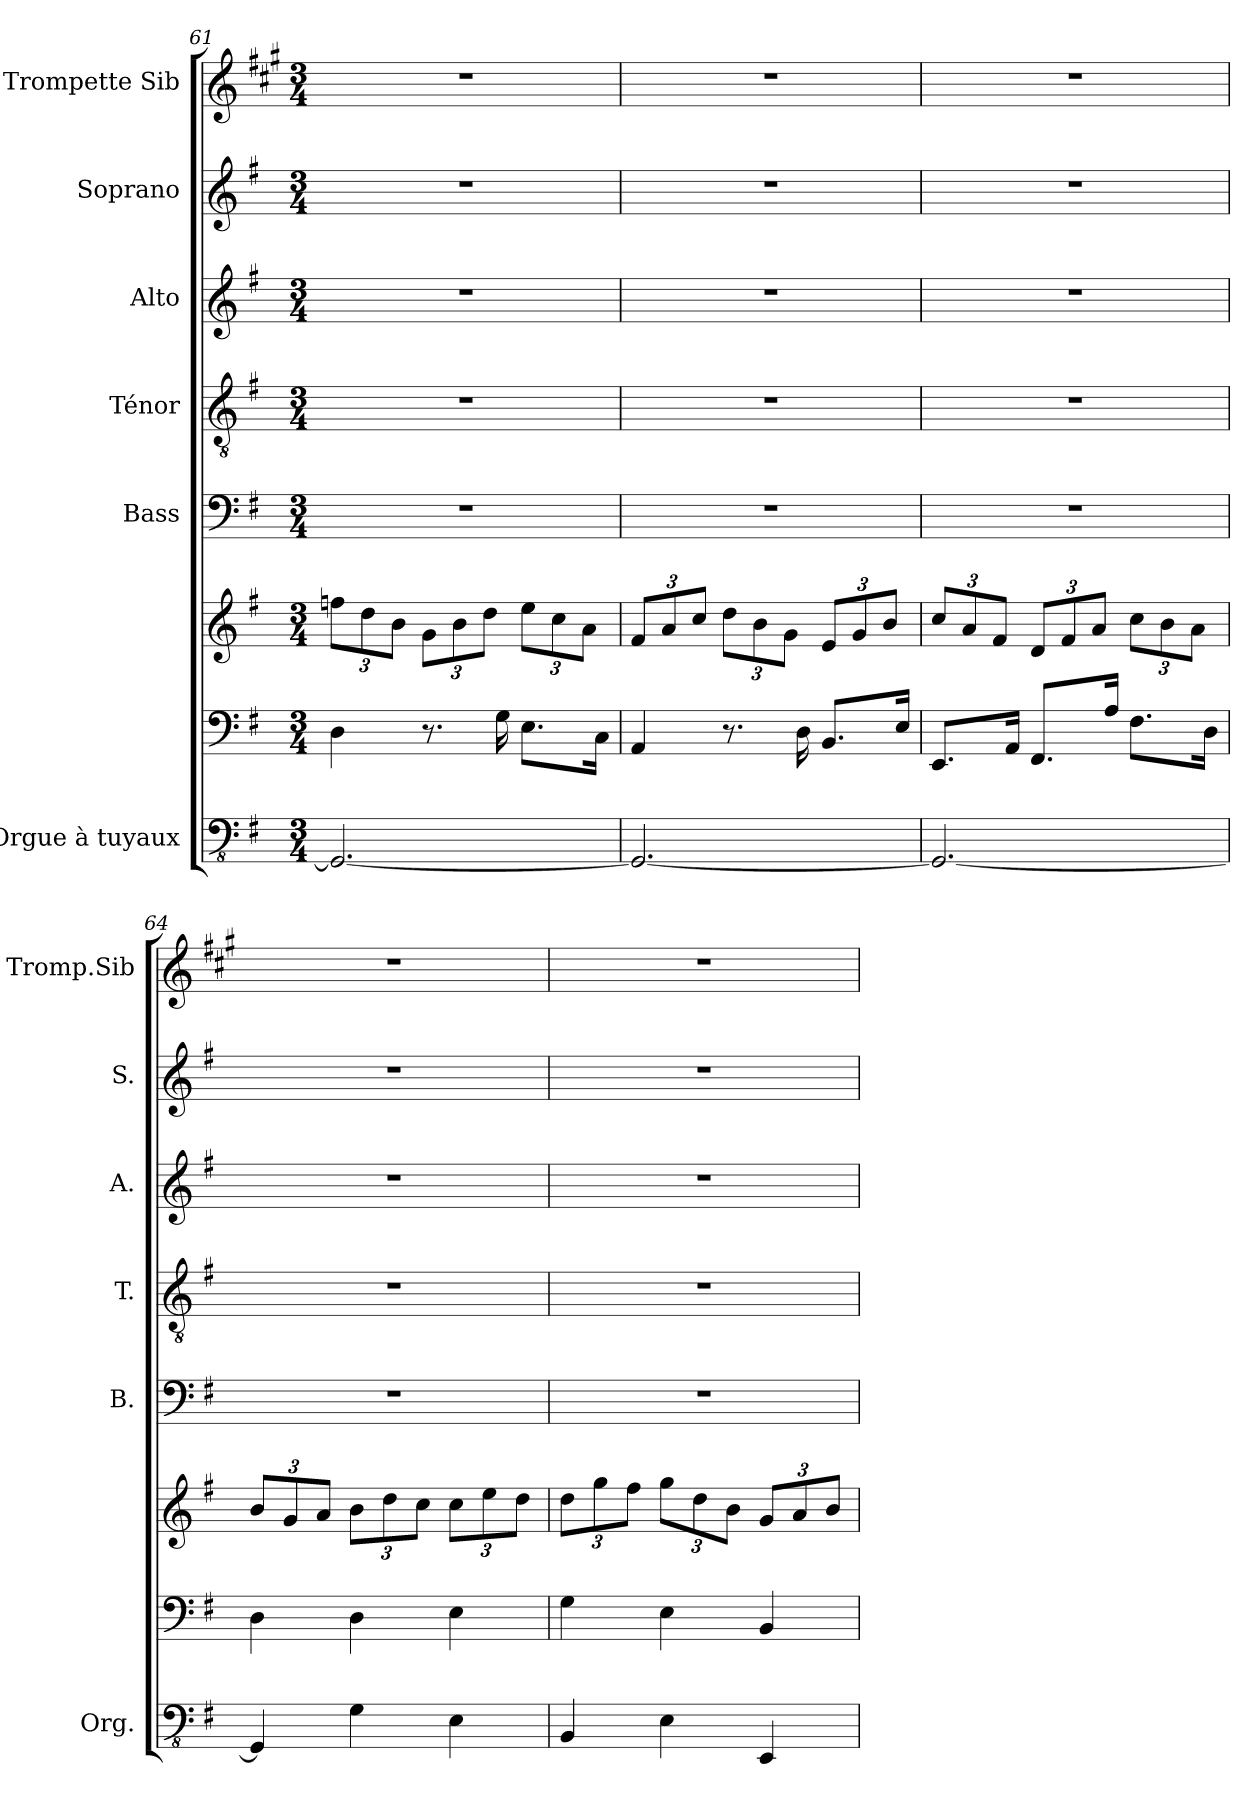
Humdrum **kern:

**kern	**kern	**kern	**kern	**kern	**kern	**kern	**kern
*part6	*part6	*part6	*part5	*part4	*part3	*part2	*part1
*staff8	*staff7	*staff6	*staff5	*staff4	*staff3	*staff2	*staff1
*I"Orgue à tuyaux	*	*	*I"Bass	*I"Ténor	*I"Alto	*I"Soprano	*I"Trompette Sib
*I'Org.	*	*	*I'B.	*I'T.	*I'A.	*I'S.	*I'Tromp.Sib
*clefFv4	*clefF4	*clefG2	*clefF4	*clefGv2	*clefG2	*clefG2	*clefG2
*	*	*	*	*	*	*	*ITrd1c2
*k[f#]	*k[f#]	*k[f#]	*k[f#]	*k[f#]	*k[f#]	*k[f#]	*k[f#]
*M3/4	*M3/4	*M3/4	*M3/4	*M3/4	*M3/4	*M3/4	*M3/4
*	*	*Xbrackettup	*	*	*	*	*
=61	=61	=61	=61	=61	=61	=61	=61
2.GGG/_	4D\	12ffn\L	2.r	2.r	2.r	2.r	2.r
.	.	12dd\	.	.	.	.	.
.	.	12b\J	.	.	.	.	.
.	8.r	12g\L	.	.	.	.	.
.	.	12b\	.	.	.	.	.
.	.	12dd\J	.	.	.	.	.
.	16G\	.	.	.	.	.	.
.	8.E\L	12ee\L	.	.	.	.	.
.	.	12cc\	.	.	.	.	.
.	.	12a\J	.	.	.	.	.
.	16C\Jk	.	.	.	.	.	.
=62	=62	=62	=62	=62	=62	=62	=62
2.GGG/_	4AA/	12f#/L	2.r	2.r	2.r	2.r	2.r
.	.	12a/	.	.	.	.	.
.	.	12cc/J	.	.	.	.	.
.	8.r	12dd\L	.	.	.	.	.
.	.	12b\	.	.	.	.	.
.	.	12g\J	.	.	.	.	.
.	16D\	.	.	.	.	.	.
.	8.BB/L	12e/L	.	.	.	.	.
.	.	12g/	.	.	.	.	.
.	.	12b/J	.	.	.	.	.
.	16E/Jk	.	.	.	.	.	.
=63	=63	=63	=63	=63	=63	=63	=63
2.GGG/_	8.EE/L	12cc/L	2.r	2.r	2.r	2.r	2.r
.	.	12a/	.	.	.	.	.
.	.	12f#/J	.	.	.	.	.
.	16AA/Jk	.	.	.	.	.	.
.	8.FF#/L	12d/L	.	.	.	.	.
.	.	12f#/	.	.	.	.	.
.	.	12a/J	.	.	.	.	.
.	16A/Jk	.	.	.	.	.	.
.	8.F#\L	12cc\L	.	.	.	.	.
.	.	12b\	.	.	.	.	.
.	.	12a\J	.	.	.	.	.
.	16D\Jk	.	.	.	.	.	.
!!LO:LB:g=z
=64	=64	=64	=64	=64	=64	=64	=64
4GGG/]	4D\	12b/L	2.r	2.r	2.r	2.r	2.r
.	.	12g/	.	.	.	.	.
.	.	12a/J	.	.	.	.	.
4GG\	4D\	12b\L	.	.	.	.	.
.	.	12dd\	.	.	.	.	.
.	.	12cc\J	.	.	.	.	.
4EE\	4E\	12cc\L	.	.	.	.	.
.	.	12ee\	.	.	.	.	.
.	.	12dd\J	.	.	.	.	.
=65	=65	=65	=65	=65	=65	=65	=65
4BBB/	4G\	12dd\L	2.r	2.r	2.r	2.r	2.r
.	.	12gg\	.	.	.	.	.
.	.	12ff#\J	.	.	.	.	.
4EE\	4E\	12gg\L	.	.	.	.	.
.	.	12dd\	.	.	.	.	.
.	.	12b\J	.	.	.	.	.
4EEE/	4BB/	12g/L	.	.	.	.	.
.	.	12a/	.	.	.	.	.
.	.	12b/J	.	.	.	.	.
=	=	=	=	=	=	=	=
*-	*-	*-	*-	*-	*-	*-	*-
